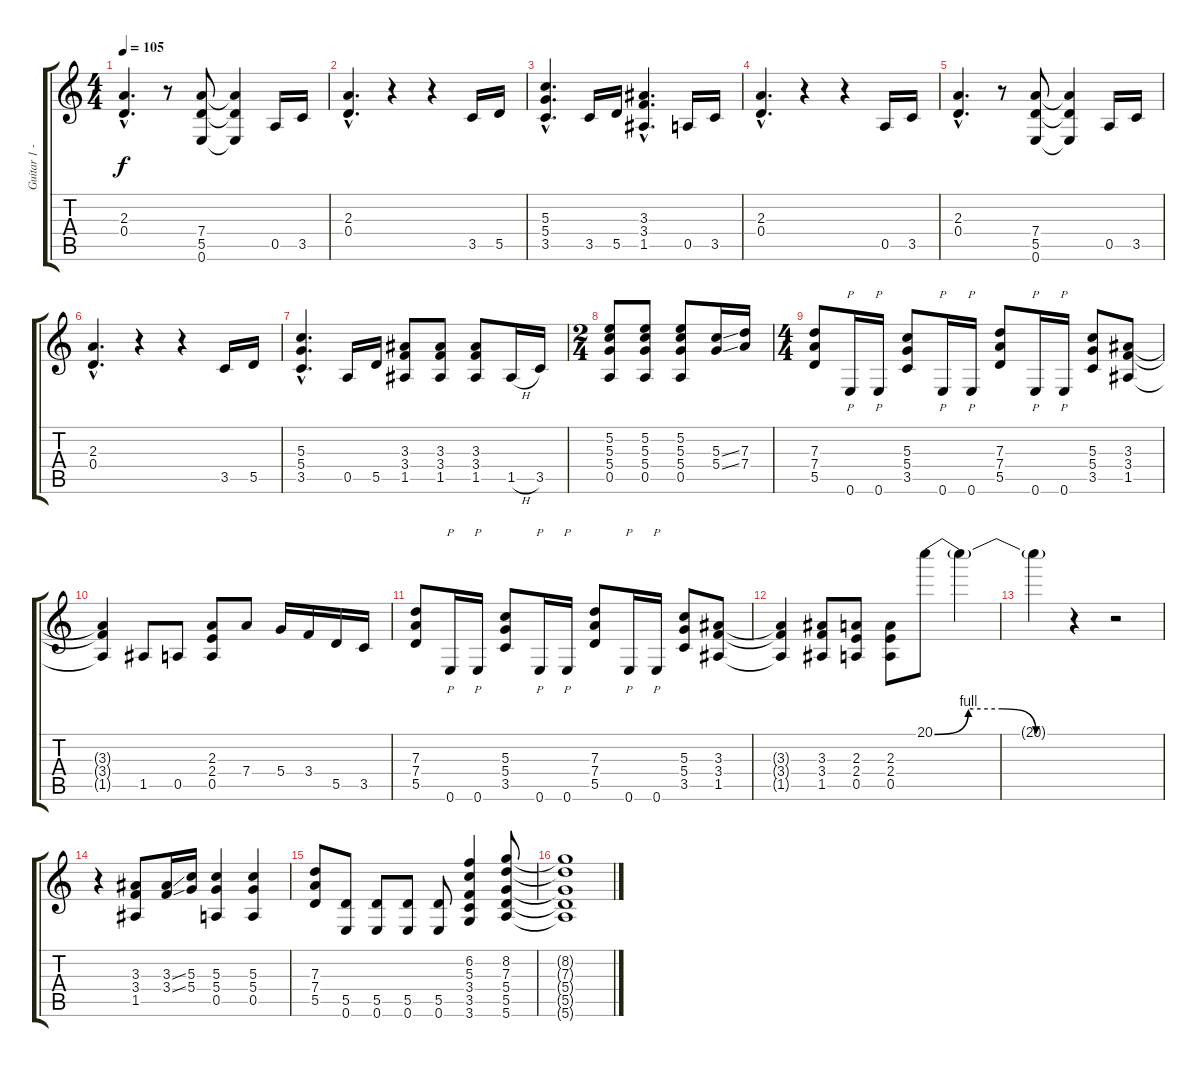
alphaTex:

\track ("Guitar 1 - Criss Oliva" "Guitar 1 -") {instrument distortionguitar}
\staff {score tabs}
\tuning (E4 B3 G3 D3 A2 E2) {hide}
\ts (4 4)
\tempo 105
\clef g2
\ks c
(2.3{hac} 0.4{hac}).4{d dy f} r.8 (7.4 5.5 0.6).8 (7.4{t} 5.5{t} 0.6{t}).4 0.5.16 3.5.16 |
(2.3{hac} 0.4{hac}).4{d} r.4 r.4 3.5.16 5.5.16 |
(5.3{hac} 5.4{hac} 3.5{hac}).4{d} 3.5.16 5.5.16 (3.3{hac} 3.4{hac} 1.5{hac}).4{d} 0.5.16 3.5.16 |
(2.3{hac} 0.4{hac}).4{d} r.4 r.4 0.5.16 3.5.16 |
(2.3{hac} 0.4{hac}).4{d} r.8 (7.4 5.5 0.6).8 (7.4{t} 5.5{t} 0.6{t}).4 0.5.16 3.5.16 |
(2.3{hac} 0.4{hac}).4{d} r.4 r.4 3.5.16 5.5.16 |
(5.3{hac} 5.4{hac} 3.5{hac}).4{d} 0.5.16 5.5.16 (3.3 3.4 1.5).8 (3.3 3.4 1.5).8 (3.3 3.4 1.5).8 1.5{h}.16 3.5.16 |
\ts (2 4)
(5.2 5.3 5.4 0.5).8 (5.2 5.3 5.4 0.5).8 (5.2 5.3 5.4 0.5).8 (5.3{ss} 5.4{ss}).16 (7.3 7.4).16 |
\ts (4 4)
(7.3 7.4 5.5).8 0.6.16{p} 0.6.16{p} (5.3 5.4 3.5).8 0.6.16{p} 0.6.16{p} (7.3 7.4 5.5).8 0.6.16{p} 0.6.16{p} (5.3 5.4 3.5).8 (3.3 3.4 1.5).8 |
(3.3{t} 3.4{t} 1.5{t}).4 1.5.8 0.5.8 (2.3 2.4 0.5).8 7.4.8 5.4.16 3.4.16 5.5.16 3.5.16 |
(7.3 7.4 5.5).8 0.6.16{p} 0.6.16{p} (5.3 5.4 3.5).8 0.6.16{p} 0.6.16{p} (7.3 7.4 5.5).8 0.6.16{p} 0.6.16{p} (5.3 5.4 3.5).8 (3.3 3.4 1.5).8 |
(3.3{t} 3.4{t} 1.5{t}).4 (3.3 3.4 1.5).8 (2.3 2.4 0.5).8 (2.3 2.4 0.5).8 20.1{be (custom 0 0 15 4 30 4 45 0 60 0)}.8 20.1{t}.4 |
20.1{t}.4 r.4 r.2 |
r.4 (3.3 3.4 1.5).8 (3.3{ss} 3.4{ss}).16 (5.3 5.4).16 (5.3 5.4 0.5).4 (5.3 5.4 0.5).4 |
(7.3 7.4 5.5).8 (5.5 0.6).8 (5.5 0.6).8 (5.5 0.6).8 (5.5 0.6).8 (6.2 5.3 3.4 3.5 3.6).4 (8.2 7.3 5.4 5.5 5.6).8 |
(8.2{t} 7.3{t} 5.4{t} 5.5{t} 5.6{t}).1
